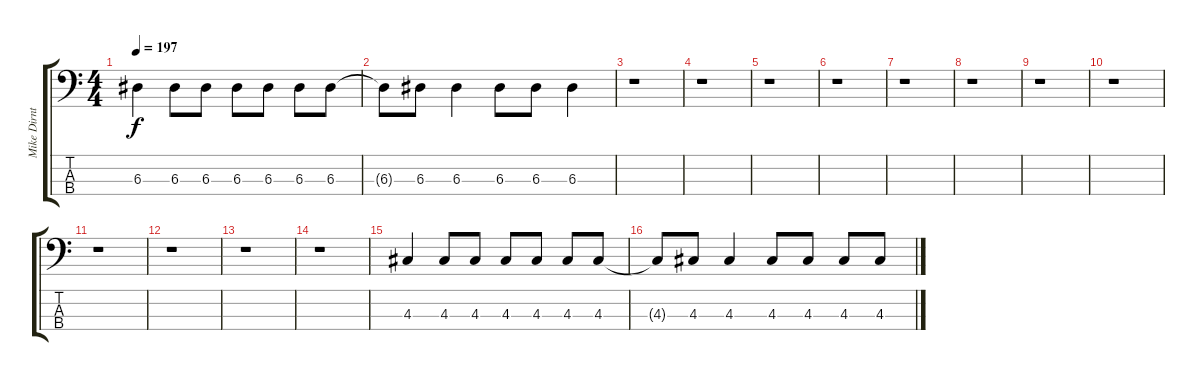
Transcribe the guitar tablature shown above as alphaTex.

\track ("Mike Dirnt" "Mike Dirnt") {instrument electricbassfinger}
\staff {score tabs}
\tuning (G2 D2 A1 E1) {hide}
\ts (4 4)
\tempo 197
\clef f4
\ks c
6.3.4{dy f} 6.3.8 6.3.8 6.3.8 6.3.8 6.3.8 6.3.8 |
6.3{t}.8 6.3.8 6.3.4 6.3.8 6.3.8 6.3.4 |
r.1 |
r.1 |
r.1 |
r.1 |
r.1 |
r.1 |
r.1 |
r.1 |
r.1 |
r.1 |
r.1 |
r.1 |
4.3.4 4.3.8 4.3.8 4.3.8 4.3.8 4.3.8 4.3.8 |
4.3{t}.8 4.3.8 4.3.4 4.3.8 4.3.8 4.3.8 4.3.8
